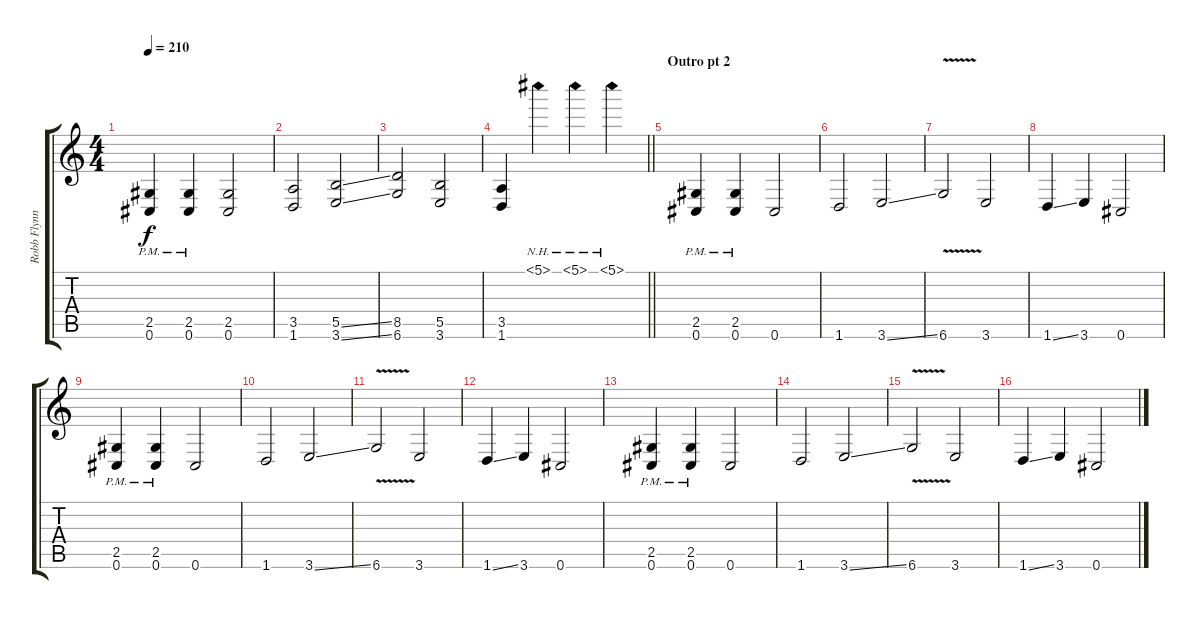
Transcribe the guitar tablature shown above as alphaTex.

\track ("Robb Flynn" "Robb Flynn") {instrument distortionguitar}
\staff {score tabs}
\tuning (Db4 Ab3 E3 B2 Gb2 Db2) {hide}
\ts (4 4)
\tempo 210
\clef g2
\ks c
(2.5{pm} 0.6{pm}).4{dy f} (2.5{pm} 0.6{pm}).4 (2.5 0.6).2 |
(3.5 1.6).2 (5.5{ss} 3.6{ss}).2 |
(8.5 6.6).2 (5.5 3.6).2 |
\barLineRight lightlight
(3.5 1.6).4 5.1{nh}.4 5.1{nh}.4 5.1{nh}.4 |
\section ("" "Outro pt 2")
(2.5{pm} 0.6{pm}).4 (2.5{pm} 0.6{pm}).4 0.6.2 |
1.6.2 3.6{ss}.2 |
6.6{v}.2 3.6.2 |
1.6{ss}.4 3.6.4 0.6.2 |
(2.5{pm} 0.6{pm}).4 (2.5{pm} 0.6{pm}).4 0.6.2 |
1.6.2 3.6{ss}.2 |
6.6{v}.2 3.6.2 |
1.6{ss}.4 3.6.4 0.6.2 |
(2.5{pm} 0.6{pm}).4 (2.5{pm} 0.6{pm}).4 0.6.2 |
1.6.2 3.6{ss}.2 |
6.6{v}.2 3.6.2 |
1.6{ss}.4 3.6.4 0.6.2
